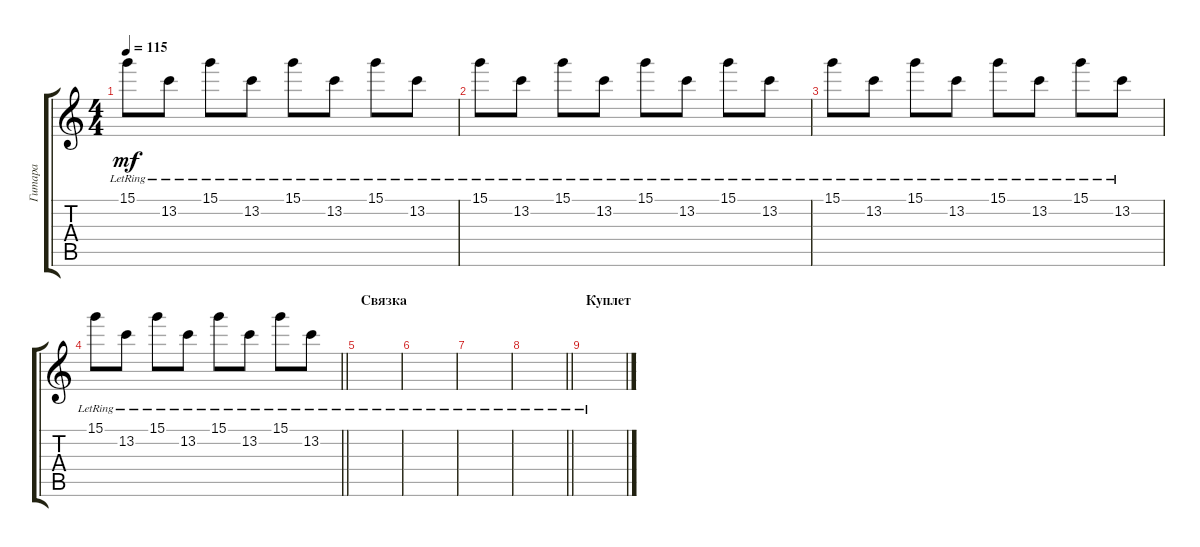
\track ("Гитара" "Гитара") {instrument electricguitarclean}
\staff {score tabs}
\tuning (E4 B3 G3 D3 A2 E2) {hide}
\ts (4 4)
\tempo 115
\clef g2
\ks c
15.1{lr}.8{dy mf} 13.2{lr}.8 15.1{lr}.8 13.2{lr}.8 15.1{lr}.8 13.2{lr}.8 15.1{lr}.8 13.2{lr}.8 |
15.1{lr}.8 13.2{lr}.8 15.1{lr}.8 13.2{lr}.8 15.1{lr}.8 13.2{lr}.8 15.1{lr}.8 13.2{lr}.8 |
15.1{lr}.8 13.2{lr}.8 15.1{lr}.8 13.2{lr}.8 15.1{lr}.8 13.2{lr}.8 15.1{lr}.8 13.2{lr}.8 |
\barLineRight lightlight
15.1{lr}.8 13.2{lr}.8 15.1{lr}.8 13.2{lr}.8 15.1{lr}.8 13.2{lr}.8 15.1{lr}.8 13.2{lr}.8 |
\section ("" "Связка")
|
|
|
\barLineRight lightlight
|
\section ("" "Куплет")
